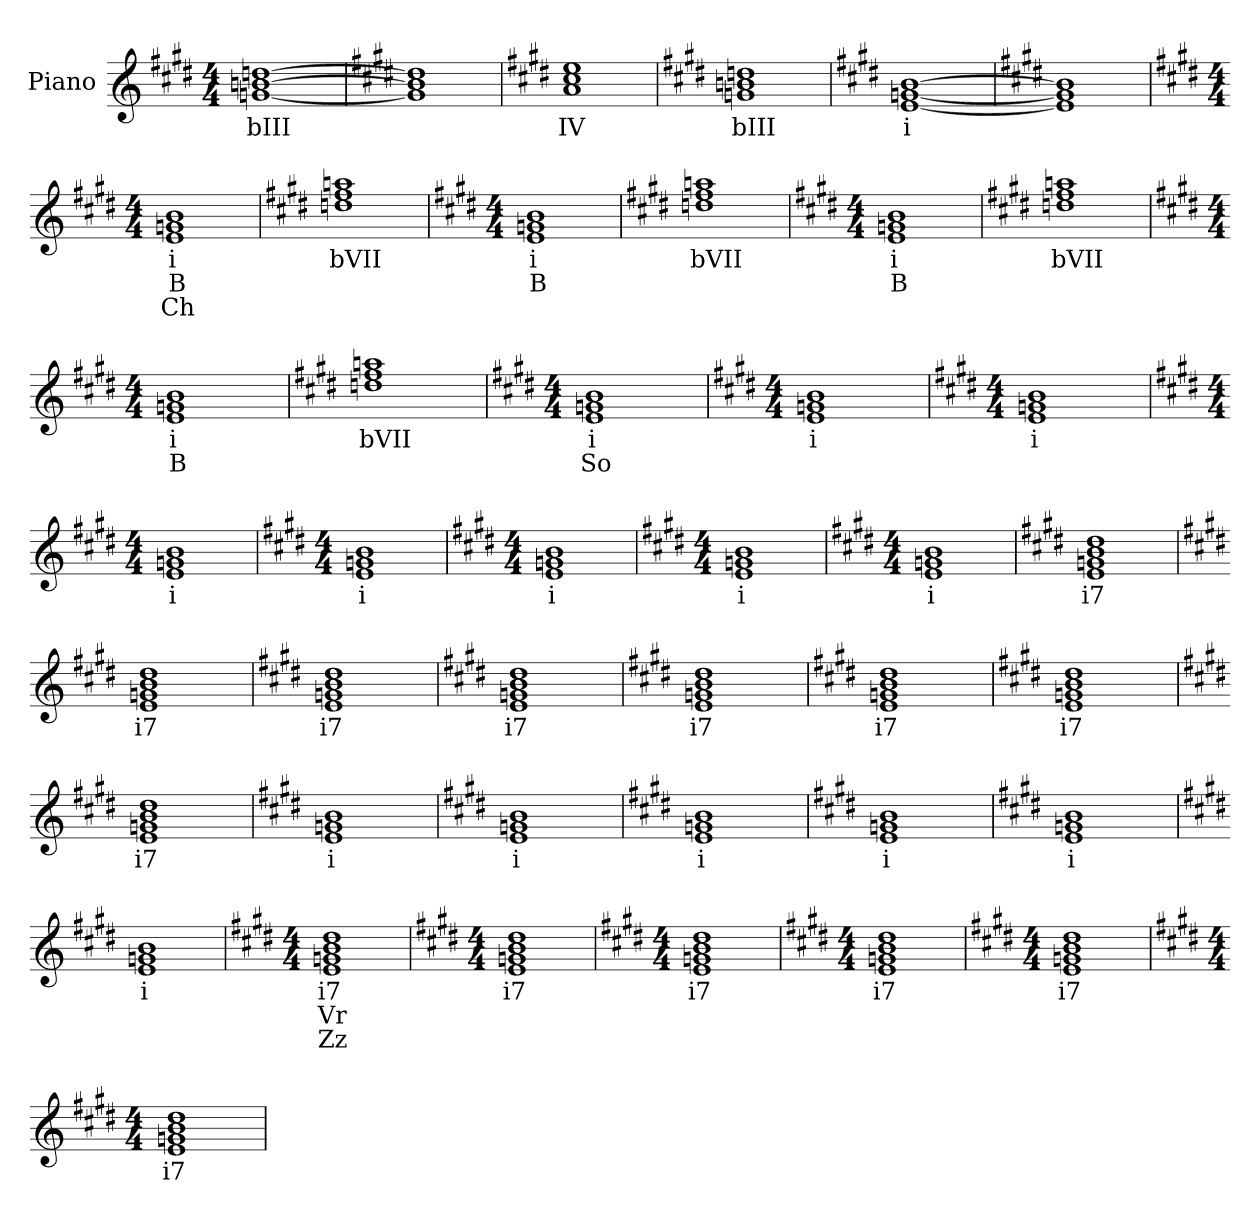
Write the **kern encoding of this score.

**kern	**text	**text	**text
*part1	*part1	*part1	*part1
*staff1	*staff1	*staff1	*staff1
*I"Piano	*	*	*
*I'Pno	*	*	*
*k[f#c#g#d#]	*	*	*
*E:	*	*	*
*M4/4	*	*	*
=	=	=	=
[1gn [1bn [1ddn	bIII	.	.
=	=	=	=
*k[f#c#g#d#]	*	*	*
*E:	*	*	*
1gn] 1bn] 1ddn]	.	.	.
=	=	=	=
*k[f#c#g#d#]	*	*	*
*E:	*	*	*
1a 1cc# 1ee	IV	.	.
=	=	=	=
*k[f#c#g#d#]	*	*	*
*E:	*	*	*
1gn 1bn 1ddn	bIII	.	.
=	=	=	=
*k[f#c#g#d#]	*	*	*
*E:	*	*	*
[1e [1gn [1b	i	.	.
=	=	=	=
*k[f#c#g#d#]	*	*	*
*E:	*	*	*
1e] 1gn] 1b]	.	.	.
=	=	=	=
*k[f#c#g#d#]	*	*	*
*E:	*	*	*
*M4/4	*	*	*
1e 1gn 1b	i	B	Ch
=	=	=	=
*k[f#c#g#d#]	*	*	*
*E:	*	*	*
1ddn 1ff# 1aan	bVII	.	.
=	=	=	=
*k[f#c#g#d#]	*	*	*
*E:	*	*	*
*M4/4	*	*	*
1e 1gn 1b	i	B	.
=	=	=	=
*k[f#c#g#d#]	*	*	*
*E:	*	*	*
1ddn 1ff# 1aan	bVII	.	.
=	=	=	=
*k[f#c#g#d#]	*	*	*
*E:	*	*	*
*M4/4	*	*	*
1e 1gn 1b	i	B	.
=	=	=	=
*k[f#c#g#d#]	*	*	*
*E:	*	*	*
1ddn 1ff# 1aan	bVII	.	.
=	=	=	=
*k[f#c#g#d#]	*	*	*
*E:	*	*	*
*M4/4	*	*	*
1e 1gn 1b	i	B	.
=	=	=	=
*k[f#c#g#d#]	*	*	*
*E:	*	*	*
1ddn 1ff# 1aan	bVII	.	.
=	=	=	=
*k[f#c#g#d#]	*	*	*
*E:	*	*	*
*M4/4	*	*	*
1e 1gn 1b	i	So	.
=	=	=	=
*k[f#c#g#d#]	*	*	*
*E:	*	*	*
*M4/4	*	*	*
1e 1gn 1b	i	.	.
=	=	=	=
*k[f#c#g#d#]	*	*	*
*E:	*	*	*
*M4/4	*	*	*
1e 1gn 1b	i	.	.
=	=	=	=
*k[f#c#g#d#]	*	*	*
*E:	*	*	*
*M4/4	*	*	*
1e 1gn 1b	i	.	.
=	=	=	=
*k[f#c#g#d#]	*	*	*
*E:	*	*	*
*M4/4	*	*	*
1e 1gn 1b	i	.	.
=	=	=	=
*k[f#c#g#d#]	*	*	*
*E:	*	*	*
*M4/4	*	*	*
1e 1gn 1b	i	.	.
=	=	=	=
*k[f#c#g#d#]	*	*	*
*E:	*	*	*
*M4/4	*	*	*
1e 1gn 1b	i	.	.
=	=	=	=
*k[f#c#g#d#]	*	*	*
*E:	*	*	*
*M4/4	*	*	*
1e 1gn 1b	i	.	.
=	=	=	=
*k[f#c#g#d#]	*	*	*
*E:	*	*	*
1e 1gn 1b 1dd#	i7	.	.
=	=	=	=
*k[f#c#g#d#]	*	*	*
*E:	*	*	*
1e 1gn 1b 1dd#	i7	.	.
=	=	=	=
*k[f#c#g#d#]	*	*	*
*E:	*	*	*
1e 1gn 1b 1dd#	i7	.	.
=	=	=	=
*k[f#c#g#d#]	*	*	*
*E:	*	*	*
1e 1gn 1b 1dd#	i7	.	.
=	=	=	=
*k[f#c#g#d#]	*	*	*
*E:	*	*	*
1e 1gn 1b 1dd#	i7	.	.
=	=	=	=
*k[f#c#g#d#]	*	*	*
*E:	*	*	*
1e 1gn 1b 1dd#	i7	.	.
=	=	=	=
*k[f#c#g#d#]	*	*	*
*E:	*	*	*
1e 1gn 1b 1dd#	i7	.	.
=	=	=	=
*k[f#c#g#d#]	*	*	*
*E:	*	*	*
1e 1gn 1b 1dd#	i7	.	.
=	=	=	=
*k[f#c#g#d#]	*	*	*
*E:	*	*	*
1e 1gn 1b	i	.	.
=	=	=	=
*k[f#c#g#d#]	*	*	*
*E:	*	*	*
1e 1gn 1b	i	.	.
=	=	=	=
*k[f#c#g#d#]	*	*	*
*E:	*	*	*
1e 1gn 1b	i	.	.
=	=	=	=
*k[f#c#g#d#]	*	*	*
*E:	*	*	*
1e 1gn 1b	i	.	.
=	=	=	=
*k[f#c#g#d#]	*	*	*
*E:	*	*	*
1e 1gn 1b	i	.	.
=	=	=	=
*k[f#c#g#d#]	*	*	*
*E:	*	*	*
1e 1gn 1b	i	.	.
=	=	=	=
*k[f#c#g#d#]	*	*	*
*E:	*	*	*
*M4/4	*	*	*
1e 1gn 1b 1dd#	i7	Vr	Zz
=	=	=	=
*k[f#c#g#d#]	*	*	*
*E:	*	*	*
*M4/4	*	*	*
1e 1gn 1b 1dd#	i7	.	.
=	=	=	=
*k[f#c#g#d#]	*	*	*
*E:	*	*	*
*M4/4	*	*	*
1e 1gn 1b 1dd#	i7	.	.
=	=	=	=
*k[f#c#g#d#]	*	*	*
*E:	*	*	*
*M4/4	*	*	*
1e 1gn 1b 1dd#	i7	.	.
=	=	=	=
*k[f#c#g#d#]	*	*	*
*E:	*	*	*
*M4/4	*	*	*
1e 1gn 1b 1dd#	i7	.	.
=	=	=	=
*k[f#c#g#d#]	*	*	*
*E:	*	*	*
*M4/4	*	*	*
1e 1gn 1b 1dd#	i7	.	.
=	=	=	=
*-	*-	*-	*-
